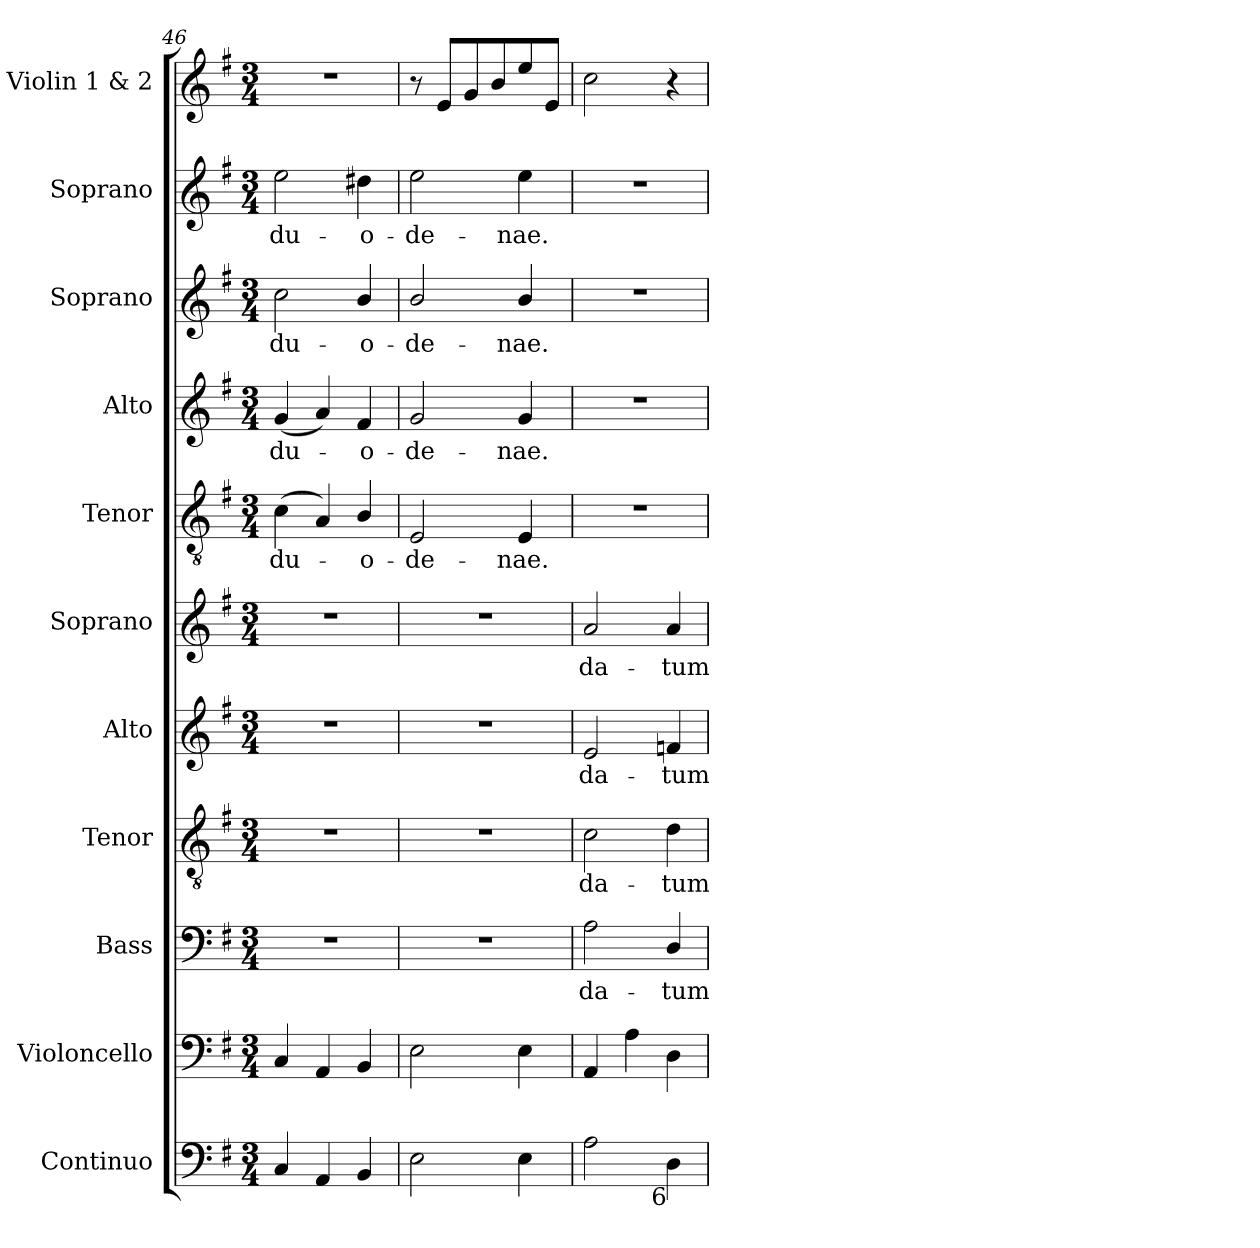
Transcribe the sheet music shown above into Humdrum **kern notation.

**kern	**kern	**kern	**text	**kern	**text	**kern	**text	**kern	**text	**kern	**text	**kern	**text	**kern	**text	**kern	**text	**kern
*part11	*part10	*part9	*part9	*part8	*part8	*part7	*part7	*part6	*part6	*part5	*part5	*part4	*part4	*part3	*part3	*part2	*part2	*part1
*staff11	*staff10	*staff9	*staff9	*staff8	*staff8	*staff7	*staff7	*staff6	*staff6	*staff5	*staff5	*staff4	*staff4	*staff3	*staff3	*staff2	*staff2	*staff1
*I"Continuo	*I"Violoncello	*I"Bass	*	*I"Tenor	*	*I"Alto	*	*I"Soprano	*	*I"Tenor	*	*I"Alto	*	*I"Soprano	*	*I"Soprano	*	*I"Violin 1 & 2
*I'Cont.	*I'Vc.	*I'B.	*	*I'T.	*	*I'A.	*	*I'S.	*	*I'T.	*	*I'A.	*	*I'S.	*	*I'S.	*	*I'Vln. 1/2
!!LO:PB:g=z
*clefF4	*clefF4	*clefF4	*	*clefGv2	*	*clefG2	*	*clefG2	*	*clefGv2	*	*clefG2	*	*clefG2	*	*clefG2	*	*clefG2
*	*	*	*	*ITrd7c12	*	*	*	*	*	*ITrd7c12	*	*	*	*	*	*	*	*
*k[f#]	*k[f#]	*k[f#]	*	*k[f#]	*	*k[f#]	*	*k[f#]	*	*k[f#]	*	*k[f#]	*	*k[f#]	*	*k[f#]	*	*k[f#]
*G:	*G:	*G:	*	*G:	*	*G:	*	*G:	*	*G:	*	*G:	*	*G:	*	*G:	*	*G:
*M3/4	*M3/4	*M3/4	*	*M3/4	*	*M3/4	*	*M3/4	*	*M3/4	*	*M3/4	*	*M3/4	*	*M3/4	*	*M3/4
=46	=46	=46	=46	=46	=46	=46	=46	=46	=46	=46	=46	=46	=46	=46	=46	=46	=46	=46
!	!	!LO:N:vis=1	!	!LO:N:vis=1	!	!LO:N:vis=1	!	!LO:N:vis=1	!	!	!	!	!	!	!	!	!	!
!	!	!	!	!	!	!	!	!	!	!	!LO:LY:b:color=#000000	!	!	!	!	!	!	!
!	!	!	!	!	!	!	!	!	!	!	!	!	!LO:LY:b:color=#000000	!	!	!	!	!
!	!	!	!	!	!	!	!	!	!	!	!	!	!	!	!LO:LY:b:color=#000000	!	!	!
!	!	!	!	!	!	!	!	!	!	!	!	!	!	!	!	!	!LO:LY:b:color=#000000	!LO:N:vis=1
4Ci/	4Ci/	2.r	.	2.r	.	2.r	.	2.r	.	(4Ci\	du-	(4gi/	du-	2cci\	du-	2eei\	du-	2.r
4AAi/	4AAi/	.	.	.	.	.	.	.	.	4AAi/)	.	4ai/)	.	.	.	.	.	.
!	!	!	!	!	!	!	!	!	!	!	!LO:LY:b:color=#000000	!	!	!	!	!	!	!
!	!	!	!	!	!	!	!	!	!	!	!	!	!LO:LY:b:color=#000000	!	!	!	!	!
!	!	!	!	!	!	!	!	!	!	!	!	!	!	!	!LO:LY:b:color=#000000	!	!	!
!	!	!	!	!	!	!	!	!	!	!	!	!	!	!	!	!	!LO:LY:b:color=#000000	!
4BBi/	4BBi/	.	.	.	.	.	.	.	.	4BBi/	-o-	4f#i/	-o-	4bi/	-o-	4dd#Xi\	-o-	.
=47	=47	=47	=47	=47	=47	=47	=47	=47	=47	=47	=47	=47	=47	=47	=47	=47	=47	=47
!	!	!LO:N:vis=1	!	!LO:N:vis=1	!	!LO:N:vis=1	!	!LO:N:vis=1	!	!	!	!	!	!	!	!	!	!
!	!	!	!	!	!	!	!	!	!	!	!LO:LY:b:color=#000000	!	!	!	!	!	!	!
!	!	!	!	!	!	!	!	!	!	!	!	!	!LO:LY:b:color=#000000	!	!	!	!	!
!	!	!	!	!	!	!	!	!	!	!	!	!	!	!	!LO:LY:b:color=#000000	!	!	!
!	!	!	!	!	!	!	!	!	!	!	!	!	!	!	!	!	!LO:LY:b:color=#000000	!
2Ei\	2Ei\	2.r	.	2.r	.	2.r	.	2.r	.	2EEi/	-de-	2gi/	-de-	2bi/	-de-	2eei\	-de-	8r
.	.	.	.	.	.	.	.	.	.	.	.	.	.	.	.	.	.	8ei/L
.	.	.	.	.	.	.	.	.	.	.	.	.	.	.	.	.	.	8gi/
.	.	.	.	.	.	.	.	.	.	.	.	.	.	.	.	.	.	8bi/
!	!	!	!	!	!	!	!	!	!	!	!LO:LY:b:color=#000000	!	!	!	!	!	!	!
!	!	!	!	!	!	!	!	!	!	!	!	!	!LO:LY:b:color=#000000	!	!	!	!	!
!	!	!	!	!	!	!	!	!	!	!	!	!	!	!	!LO:LY:b:color=#000000	!	!	!
!	!	!	!	!	!	!	!	!	!	!	!	!	!	!	!	!	!LO:LY:b:color=#000000	!
4Ei\	4Ei\	.	.	.	.	.	.	.	.	4EEi/	-nae.	4gi/	-nae.	4bi/	-nae.	4eei\	-nae.	8eei/
.	.	.	.	.	.	.	.	.	.	.	.	.	.	.	.	.	.	8ei/J
=48	=48	=48	=48	=48	=48	=48	=48	=48	=48	=48	=48	=48	=48	=48	=48	=48	=48	=48
!	!	!	!LO:LY:b:color=#000000	!	!	!	!	!	!	!	!	!	!	!	!	!	!	!
!	!	!	!	!	!LO:LY:b:color=#000000	!	!	!	!	!	!	!	!	!	!	!	!	!
!	!	!	!	!	!	!	!LO:LY:b:color=#000000	!	!	!	!	!	!	!	!	!	!	!
!	!	!	!	!	!	!	!	!	!LO:LY:b:color=#000000	!LO:N:vis=1	!	!LO:N:vis=1	!	!LO:N:vis=1	!	!LO:N:vis=1	!	!
2Ai\	4AAi/	2Ai\	da-	2Ci\	da-	2ei/	da-	2ai/	da-	2.r	.	2.r	.	2.r	.	2.r	.	2cci\
.	4Ai\	.	.	.	.	.	.	.	.	.	.	.	.	.	.	.	.	.
!	!	!	!LO:LY:b:color=#000000	!	!	!	!	!	!	!	!	!	!	!	!	!	!	!
!	!	!	!	!	!LO:LY:b:color=#000000	!	!	!	!	!	!	!	!	!	!	!	!	!
!	!	!	!	!	!	!	!LO:LY:b:color=#000000	!	!	!	!	!	!	!	!	!	!	!
!LO:TX:b:rj:t=6	!	!	!	!	!	!	!	!	!	!	!	!	!	!	!	!	!	!
!	!	!	!	!	!	!	!	!	!LO:LY:b:color=#000000	!	!	!	!	!	!	!	!	!
4Di\	4Di\	4Di/	-tum	4Di\	-tum	4fni/	-tum	4ai/	-tum	.	.	.	.	.	.	.	.	4r
=	=	=	=	=	=	=	=	=	=	=	=	=	=	=	=	=	=	=
*-	*-	*-	*-	*-	*-	*-	*-	*-	*-	*-	*-	*-	*-	*-	*-	*-	*-	*-
